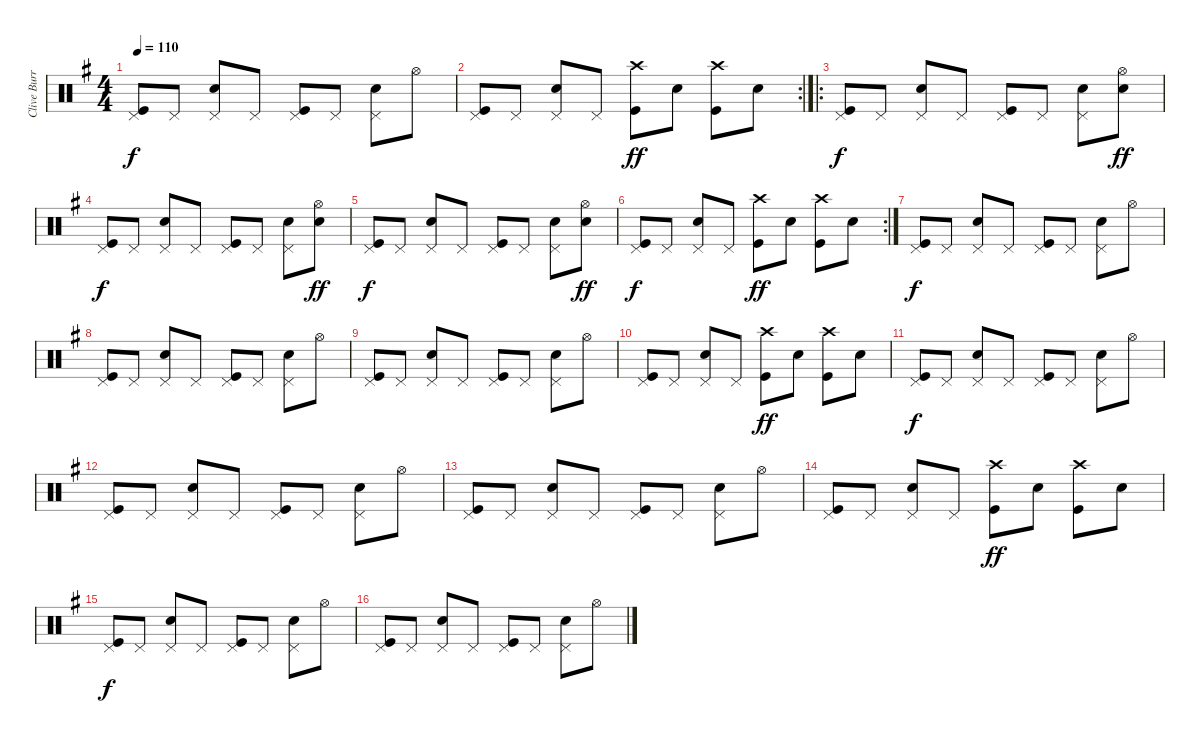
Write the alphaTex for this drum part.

\track ("Clive Burr" "Clive Burr") {instrument percussion}
\staff {score}
\articulation defaults
\ts (4 4)
\tempo 110
\clef neutral
\ks g
("Pedal Hi-Hat (hit)" "Kick (hit)").8{dy f} "Pedal Hi-Hat (hit)".8 ("Pedal Hi-Hat (hit)" "Electric Snare (hit)").8 "Pedal Hi-Hat (hit)".8 ("Pedal Hi-Hat (hit)" "Kick (hit)").8 "Pedal Hi-Hat (hit)".8 ("Pedal Hi-Hat (hit)" "Electric Snare (hit)").8 "Hi-Hat (open)".8 |
\rc 2
("Pedal Hi-Hat (hit)" "Kick (hit)").8 "Pedal Hi-Hat (hit)".8 ("Pedal Hi-Hat (hit)" "Electric Snare (hit)").8 "Pedal Hi-Hat (hit)".8 ("Crash high (hit)" "Kick (hit)").8{dy ff} "Electric Snare (hit)".8 ("Crash high (hit)" "Kick (hit)").8 "Electric Snare (hit)".8 |
\ro
("Pedal Hi-Hat (hit)" "Kick (hit)").8{dy f} "Pedal Hi-Hat (hit)".8 ("Pedal Hi-Hat (hit)" "Electric Snare (hit)").8 "Pedal Hi-Hat (hit)".8 ("Pedal Hi-Hat (hit)" "Kick (hit)").8 "Pedal Hi-Hat (hit)".8 ("Pedal Hi-Hat (hit)" "Electric Snare (hit)").8 ("Hi-Hat (open)" "Electric Snare (hit)").8{dy ff} |
("Pedal Hi-Hat (hit)" "Kick (hit)").8{dy f} "Pedal Hi-Hat (hit)".8 ("Pedal Hi-Hat (hit)" "Electric Snare (hit)").8 "Pedal Hi-Hat (hit)".8 ("Pedal Hi-Hat (hit)" "Kick (hit)").8 "Pedal Hi-Hat (hit)".8 ("Pedal Hi-Hat (hit)" "Electric Snare (hit)").8 ("Hi-Hat (open)" "Electric Snare (hit)").8{dy ff} |
("Pedal Hi-Hat (hit)" "Kick (hit)").8{dy f} "Pedal Hi-Hat (hit)".8 ("Pedal Hi-Hat (hit)" "Electric Snare (hit)").8 "Pedal Hi-Hat (hit)".8 ("Pedal Hi-Hat (hit)" "Kick (hit)").8 "Pedal Hi-Hat (hit)".8 ("Pedal Hi-Hat (hit)" "Electric Snare (hit)").8 ("Hi-Hat (open)" "Electric Snare (hit)").8{dy ff} |
\rc 2
("Pedal Hi-Hat (hit)" "Kick (hit)").8{dy f} "Pedal Hi-Hat (hit)".8 ("Pedal Hi-Hat (hit)" "Electric Snare (hit)").8 "Pedal Hi-Hat (hit)".8 ("Crash high (hit)" "Kick (hit)").8{dy ff} "Electric Snare (hit)".8 ("Crash high (hit)" "Kick (hit)").8 "Electric Snare (hit)".8 |
("Pedal Hi-Hat (hit)" "Kick (hit)").8{dy f} "Pedal Hi-Hat (hit)".8 ("Pedal Hi-Hat (hit)" "Electric Snare (hit)").8 "Pedal Hi-Hat (hit)".8 ("Pedal Hi-Hat (hit)" "Kick (hit)").8 "Pedal Hi-Hat (hit)".8 ("Pedal Hi-Hat (hit)" "Electric Snare (hit)").8 "Hi-Hat (open)".8 |
("Pedal Hi-Hat (hit)" "Kick (hit)").8 "Pedal Hi-Hat (hit)".8 ("Pedal Hi-Hat (hit)" "Electric Snare (hit)").8 "Pedal Hi-Hat (hit)".8 ("Pedal Hi-Hat (hit)" "Kick (hit)").8 "Pedal Hi-Hat (hit)".8 ("Pedal Hi-Hat (hit)" "Electric Snare (hit)").8 "Hi-Hat (open)".8 |
("Pedal Hi-Hat (hit)" "Kick (hit)").8 "Pedal Hi-Hat (hit)".8 ("Pedal Hi-Hat (hit)" "Electric Snare (hit)").8 "Pedal Hi-Hat (hit)".8 ("Pedal Hi-Hat (hit)" "Kick (hit)").8 "Pedal Hi-Hat (hit)".8 ("Pedal Hi-Hat (hit)" "Electric Snare (hit)").8 "Hi-Hat (open)".8 |
("Pedal Hi-Hat (hit)" "Kick (hit)").8 "Pedal Hi-Hat (hit)".8 ("Pedal Hi-Hat (hit)" "Electric Snare (hit)").8 "Pedal Hi-Hat (hit)".8 ("Crash high (hit)" "Kick (hit)").8{dy ff} "Electric Snare (hit)".8 ("Crash high (hit)" "Kick (hit)").8 "Electric Snare (hit)".8 |
("Pedal Hi-Hat (hit)" "Kick (hit)").8{dy f} "Pedal Hi-Hat (hit)".8 ("Pedal Hi-Hat (hit)" "Electric Snare (hit)").8 "Pedal Hi-Hat (hit)".8 ("Pedal Hi-Hat (hit)" "Kick (hit)").8 "Pedal Hi-Hat (hit)".8 ("Pedal Hi-Hat (hit)" "Electric Snare (hit)").8 "Hi-Hat (open)".8 |
("Pedal Hi-Hat (hit)" "Kick (hit)").8 "Pedal Hi-Hat (hit)".8 ("Pedal Hi-Hat (hit)" "Electric Snare (hit)").8 "Pedal Hi-Hat (hit)".8 ("Pedal Hi-Hat (hit)" "Kick (hit)").8 "Pedal Hi-Hat (hit)".8 ("Pedal Hi-Hat (hit)" "Electric Snare (hit)").8 "Hi-Hat (open)".8 |
("Pedal Hi-Hat (hit)" "Kick (hit)").8 "Pedal Hi-Hat (hit)".8 ("Pedal Hi-Hat (hit)" "Electric Snare (hit)").8 "Pedal Hi-Hat (hit)".8 ("Pedal Hi-Hat (hit)" "Kick (hit)").8 "Pedal Hi-Hat (hit)".8 ("Pedal Hi-Hat (hit)" "Electric Snare (hit)").8 "Hi-Hat (open)".8 |
("Pedal Hi-Hat (hit)" "Kick (hit)").8 "Pedal Hi-Hat (hit)".8 ("Pedal Hi-Hat (hit)" "Electric Snare (hit)").8 "Pedal Hi-Hat (hit)".8 ("Crash high (hit)" "Kick (hit)").8{dy ff} "Electric Snare (hit)".8 ("Crash high (hit)" "Kick (hit)").8 "Electric Snare (hit)".8 |
("Pedal Hi-Hat (hit)" "Kick (hit)").8{dy f} "Pedal Hi-Hat (hit)".8 ("Pedal Hi-Hat (hit)" "Electric Snare (hit)").8 "Pedal Hi-Hat (hit)".8 ("Pedal Hi-Hat (hit)" "Kick (hit)").8 "Pedal Hi-Hat (hit)".8 ("Pedal Hi-Hat (hit)" "Electric Snare (hit)").8 "Hi-Hat (open)".8 |
("Pedal Hi-Hat (hit)" "Kick (hit)").8 "Pedal Hi-Hat (hit)".8 ("Pedal Hi-Hat (hit)" "Electric Snare (hit)").8 "Pedal Hi-Hat (hit)".8 ("Pedal Hi-Hat (hit)" "Kick (hit)").8 "Pedal Hi-Hat (hit)".8 ("Pedal Hi-Hat (hit)" "Electric Snare (hit)").8 "Hi-Hat (open)".8
